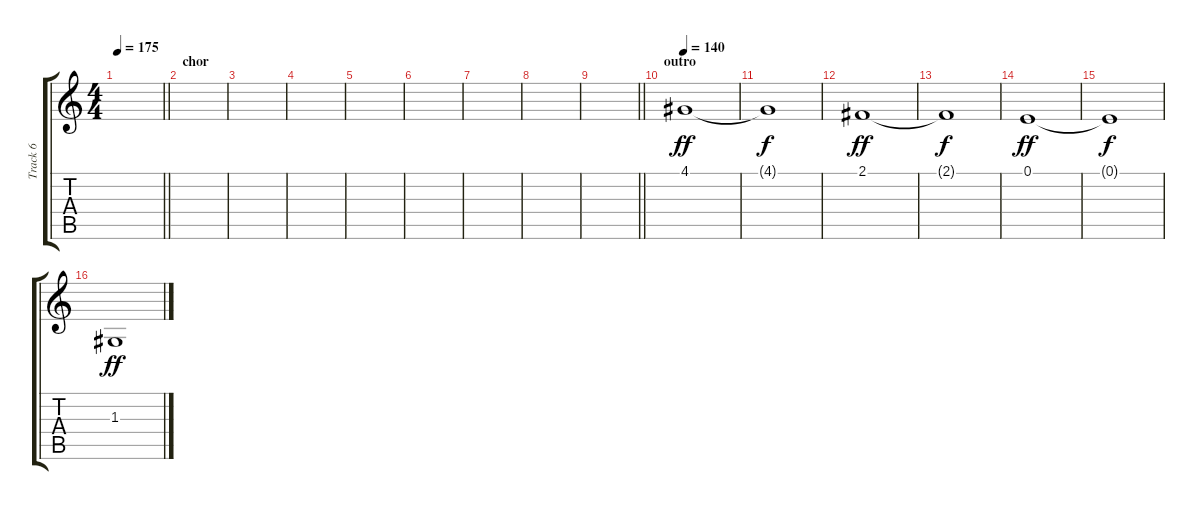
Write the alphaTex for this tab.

\track ("Track 6" "Track 6") {instrument stringensemble1}
\staff {score tabs}
\tuning (E4 B3 G3 D3 A2 E2) {hide}
\ts (4 4)
\tempo 175
\clef g2
\barLineRight lightlight
\ks c
|
\section ("" "chor")
|
|
|
|
|
|
|
\barLineRight lightlight
|
\section ("" "outro")
\tempo 140
4.1.1{dy ff} |
4.1{t}.1{dy f} |
2.1.1{dy ff} |
2.1{t}.1{dy f} |
0.1.1{dy ff} |
0.1{t}.1{dy f} |
1.3.1{dy ff}
